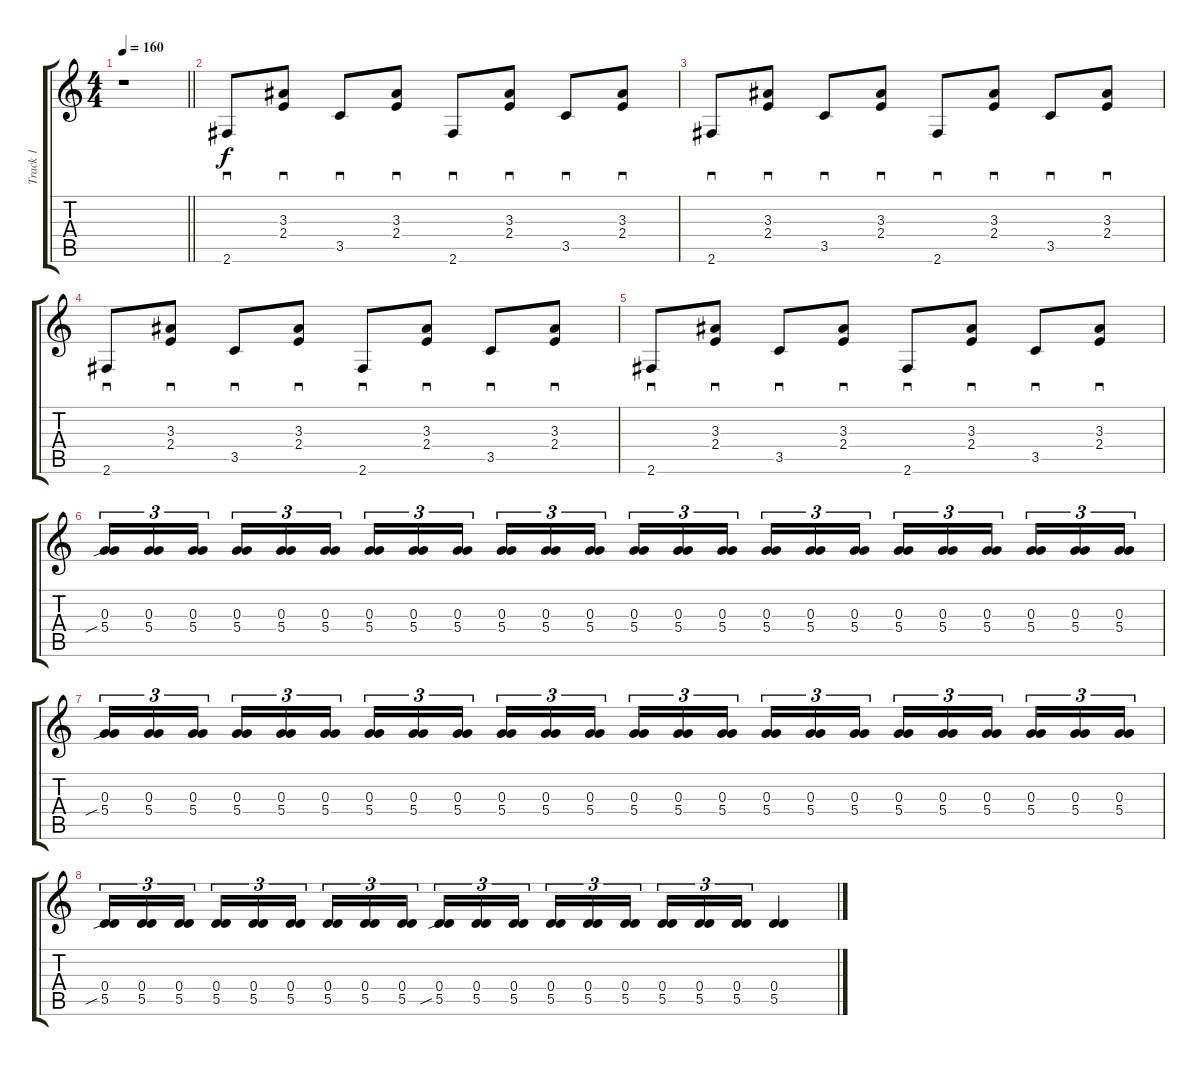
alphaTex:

\track ("Track 1" "Track 1") {instrument acousticguitarnylon}
\staff {score tabs}
\tuning (E4 B3 G3 D3 A2 E2) {hide}
\ts (4 4)
\tempo 160
\clef g2
\barLineRight lightlight
\ks c
r.1{dy f} |
2.6.8{sd} (3.3 2.4).8{sd} 3.5.8{sd} (3.3 2.4).8{sd} 2.6.8{sd} (3.3 2.4).8{sd} 3.5.8{sd} (3.3 2.4).8{sd} |
2.6.8{sd} (3.3 2.4).8{sd} 3.5.8{sd} (3.3 2.4).8{sd} 2.6.8{sd} (3.3 2.4).8{sd} 3.5.8{sd} (3.3 2.4).8{sd} |
2.6.8{sd} (3.3 2.4).8{sd} 3.5.8{sd} (3.3 2.4).8{sd} 2.6.8{sd} (3.3 2.4).8{sd} 3.5.8{sd} (3.3 2.4).8{sd} |
2.6.8{sd} (3.3 2.4).8{sd} 3.5.8{sd} (3.3 2.4).8{sd} 2.6.8{sd} (3.3 2.4).8{sd} 3.5.8{sd} (3.3 2.4).8{sd} |
(0.3 5.4{sib}).16{tu (3 2)} (0.3 5.4).16{tu (3 2)} (0.3 5.4).16{tu (3 2)} (0.3 5.4).16{tu (3 2)} (0.3 5.4).16{tu (3 2)} (0.3 5.4).16{tu (3 2)} (0.3 5.4).16{tu (3 2)} (0.3 5.4).16{tu (3 2)} (0.3 5.4).16{tu (3 2)} (0.3 5.4).16{tu (3 2)} (0.3 5.4).16{tu (3 2)} (0.3 5.4).16{tu (3 2)} (0.3 5.4).16{tu (3 2)} (0.3 5.4).16{tu (3 2)} (0.3 5.4).16{tu (3 2)} (0.3 5.4).16{tu (3 2)} (0.3 5.4).16{tu (3 2)} (0.3 5.4).16{tu (3 2)} (0.3 5.4).16{tu (3 2)} (0.3 5.4).16{tu (3 2)} (0.3 5.4).16{tu (3 2)} (0.3 5.4).16{tu (3 2)} (0.3 5.4).16{tu (3 2)} (0.3 5.4).16{tu (3 2)} |
(0.3 5.4{sib}).16{tu (3 2)} (0.3 5.4).16{tu (3 2)} (0.3 5.4).16{tu (3 2)} (0.3 5.4).16{tu (3 2)} (0.3 5.4).16{tu (3 2)} (0.3 5.4).16{tu (3 2)} (0.3 5.4).16{tu (3 2)} (0.3 5.4).16{tu (3 2)} (0.3 5.4).16{tu (3 2)} (0.3 5.4).16{tu (3 2)} (0.3 5.4).16{tu (3 2)} (0.3 5.4).16{tu (3 2)} (0.3 5.4).16{tu (3 2)} (0.3 5.4).16{tu (3 2)} (0.3 5.4).16{tu (3 2)} (0.3 5.4).16{tu (3 2)} (0.3 5.4).16{tu (3 2)} (0.3 5.4).16{tu (3 2)} (0.3 5.4).16{tu (3 2)} (0.3 5.4).16{tu (3 2)} (0.3 5.4).16{tu (3 2)} (0.3 5.4).16{tu (3 2)} (0.3 5.4).16{tu (3 2)} (0.3 5.4).16{tu (3 2)} |
(0.4 5.5{sib}).16{tu (3 2)} (0.4 5.5).16{tu (3 2)} (0.4 5.5).16{tu (3 2)} (0.4 5.5).16{tu (3 2)} (0.4 5.5).16{tu (3 2)} (0.4 5.5).16{tu (3 2)} (0.4 5.5).16{tu (3 2)} (0.4 5.5).16{tu (3 2)} (0.4 5.5).16{tu (3 2)} (0.4 5.5{sib}).16{tu (3 2)} (0.4 5.5).16{tu (3 2)} (0.4 5.5).16{tu (3 2)} (0.4 5.5).16{tu (3 2)} (0.4 5.5).16{tu (3 2)} (0.4 5.5).16{tu (3 2)} (0.4 5.5).16{tu (3 2)} (0.4 5.5).16{tu (3 2)} (0.4 5.5).16{tu (3 2)} (0.4 5.5).4
